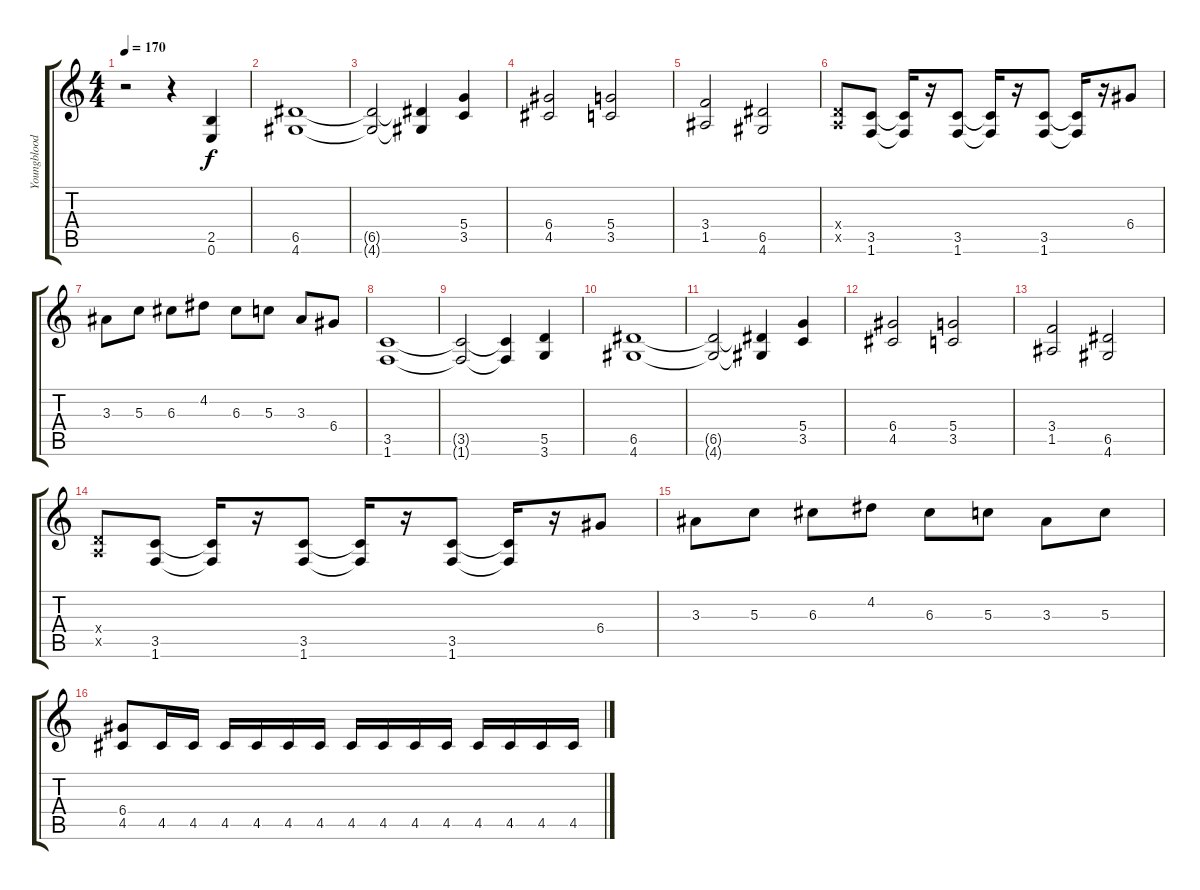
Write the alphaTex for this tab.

\track ("Youngblood (Lider)" "Youngblood") {instrument overdrivenguitar}
\staff {score tabs}
\tuning (E4 B3 G3 D3 A2 E2) {hide}
\ts (4 4)
\tempo 170
\clef g2
\ks c
r.2{dy f} r.4 (2.5 0.6).4 |
(6.5 4.6).1 |
(6.5{t} 4.6{t}).2 (6.5{t} 4.6{t}).4 (5.4 3.5).4 |
(6.4 4.5).2 (5.4 3.5).2 |
(3.4 1.5).2 (6.5 4.6).2 |
(0.4{x} 0.5{x}).8 (3.5 1.6).8 (3.5{t} 1.6{t}).16 r.16 (3.5 1.6).8 (3.5{t} 1.6{t}).16 r.16 (3.5 1.6).8 (3.5{t} 1.6{t}).16 r.16 6.4.8 |
3.3.8 5.3.8 6.3.8 4.2.8 6.3.8 5.3.8 3.3.8 6.4.8 |
(3.5 1.6).1 |
(3.5{t} 1.6{t}).2 (3.5{t} 1.6{t}).4 (5.5 3.6).4 |
(6.5 4.6).1 |
(6.5{t} 4.6{t}).2 (6.5{t} 4.6{t}).4 (5.4 3.5).4 |
(6.4 4.5).2 (5.4 3.5).2 |
(3.4 1.5).2 (6.5 4.6).2 |
(0.4{x} 0.5{x}).8 (3.5 1.6).8 (3.5{t} 1.6{t}).16 r.16 (3.5 1.6).8 (3.5{t} 1.6{t}).16 r.16 (3.5 1.6).8 (3.5{t} 1.6{t}).16 r.16 6.4.8 |
3.3.8 5.3.8 6.3.8 4.2.8 6.3.8 5.3.8 3.3.8 5.3.8 |
(6.4 4.5).8 4.5.16 4.5.16 4.5.16 4.5.16 4.5.16 4.5.16 4.5.16 4.5.16 4.5.16 4.5.16 4.5.16 4.5.16 4.5.16 4.5.16
